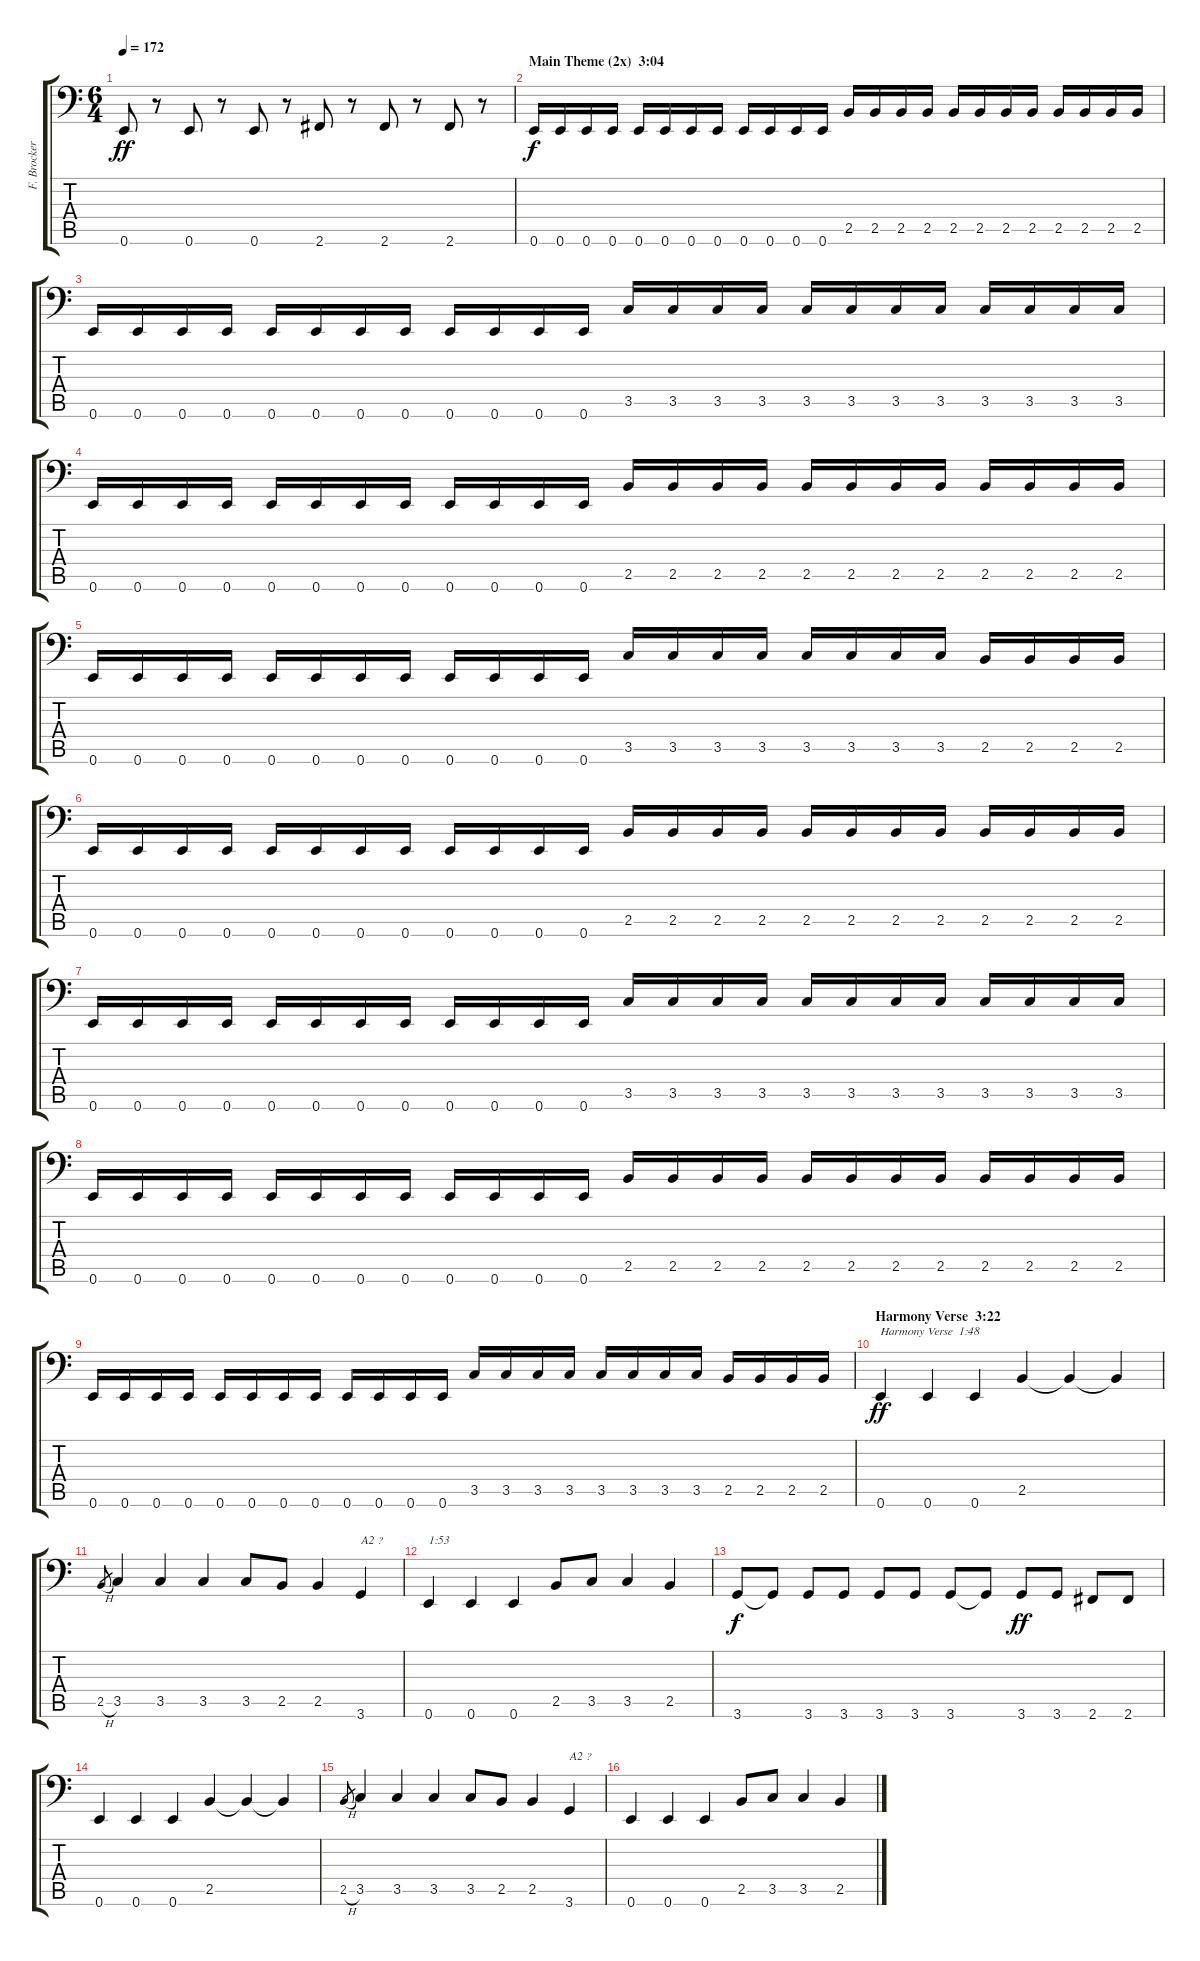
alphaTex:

\track ("F. Brockert" "F. Brocker") {instrument electricbasspick}
\staff {score tabs}
\tuning (E3 B2 G2 D2 A1 E1) {hide}
\ts (6 4)
\tempo 172
\clef f4
\ks c
0.6.8{dy ff} r.8 0.6.8 r.8 0.6.8 r.8 2.6.8 r.8 2.6.8 r.8 2.6.8 r.8 |
\section ("" "Main Theme (2x)  3:04")
0.6.16{dy f} 0.6.16 0.6.16 0.6.16 0.6.16 0.6.16 0.6.16 0.6.16 0.6.16 0.6.16 0.6.16 0.6.16 2.5.16 2.5.16 2.5.16 2.5.16 2.5.16 2.5.16 2.5.16 2.5.16 2.5.16 2.5.16 2.5.16 2.5.16 |
0.6.16 0.6.16 0.6.16 0.6.16 0.6.16 0.6.16 0.6.16 0.6.16 0.6.16 0.6.16 0.6.16 0.6.16 3.5.16 3.5.16 3.5.16 3.5.16 3.5.16 3.5.16 3.5.16 3.5.16 3.5.16 3.5.16 3.5.16 3.5.16 |
0.6.16 0.6.16 0.6.16 0.6.16 0.6.16 0.6.16 0.6.16 0.6.16 0.6.16 0.6.16 0.6.16 0.6.16 2.5.16 2.5.16 2.5.16 2.5.16 2.5.16 2.5.16 2.5.16 2.5.16 2.5.16 2.5.16 2.5.16 2.5.16 |
0.6.16 0.6.16 0.6.16 0.6.16 0.6.16 0.6.16 0.6.16 0.6.16 0.6.16 0.6.16 0.6.16 0.6.16 3.5.16 3.5.16 3.5.16 3.5.16 3.5.16 3.5.16 3.5.16 3.5.16 2.5.16 2.5.16 2.5.16 2.5.16 |
0.6.16 0.6.16 0.6.16 0.6.16 0.6.16 0.6.16 0.6.16 0.6.16 0.6.16 0.6.16 0.6.16 0.6.16 2.5.16 2.5.16 2.5.16 2.5.16 2.5.16 2.5.16 2.5.16 2.5.16 2.5.16 2.5.16 2.5.16 2.5.16 |
0.6.16 0.6.16 0.6.16 0.6.16 0.6.16 0.6.16 0.6.16 0.6.16 0.6.16 0.6.16 0.6.16 0.6.16 3.5.16 3.5.16 3.5.16 3.5.16 3.5.16 3.5.16 3.5.16 3.5.16 3.5.16 3.5.16 3.5.16 3.5.16 |
0.6.16 0.6.16 0.6.16 0.6.16 0.6.16 0.6.16 0.6.16 0.6.16 0.6.16 0.6.16 0.6.16 0.6.16 2.5.16 2.5.16 2.5.16 2.5.16 2.5.16 2.5.16 2.5.16 2.5.16 2.5.16 2.5.16 2.5.16 2.5.16 |
0.6.16 0.6.16 0.6.16 0.6.16 0.6.16 0.6.16 0.6.16 0.6.16 0.6.16 0.6.16 0.6.16 0.6.16 3.5.16 3.5.16 3.5.16 3.5.16 3.5.16 3.5.16 3.5.16 3.5.16 2.5.16 2.5.16 2.5.16 2.5.16 |
\section ("" "Harmony Verse  3:22")
0.6.4{txt "Harmony Verse  1:48" dy ff instrument electricbassfinger} 0.6.4 0.6.4 2.5.4 2.5{t}.4 2.5{t}.4 |
2.5{h}.8{gr} 3.5.4 3.5.4 3.5.4 3.5.8 2.5.8 2.5.4 3.6.4{txt "A2 ?"} |
0.6.4{txt "1:53"} 0.6.4 0.6.4 2.5.8 3.5.8 3.5.4 2.5.4 |
3.6.8{dy f} 3.6{t}.8 3.6.8 3.6.8 3.6.8 3.6.8 3.6.8 3.6{t}.8 3.6.8{dy ff} 3.6.8 2.6.8 2.6.8 |
0.6.4 0.6.4 0.6.4 2.5.4 2.5{t}.4 2.5{t}.4 |
2.5{h}.8{gr} 3.5.4 3.5.4 3.5.4 3.5.8 2.5.8 2.5.4 3.6.4{txt "A2 ?"} |
0.6.4 0.6.4 0.6.4 2.5.8 3.5.8 3.5.4 2.5.4
